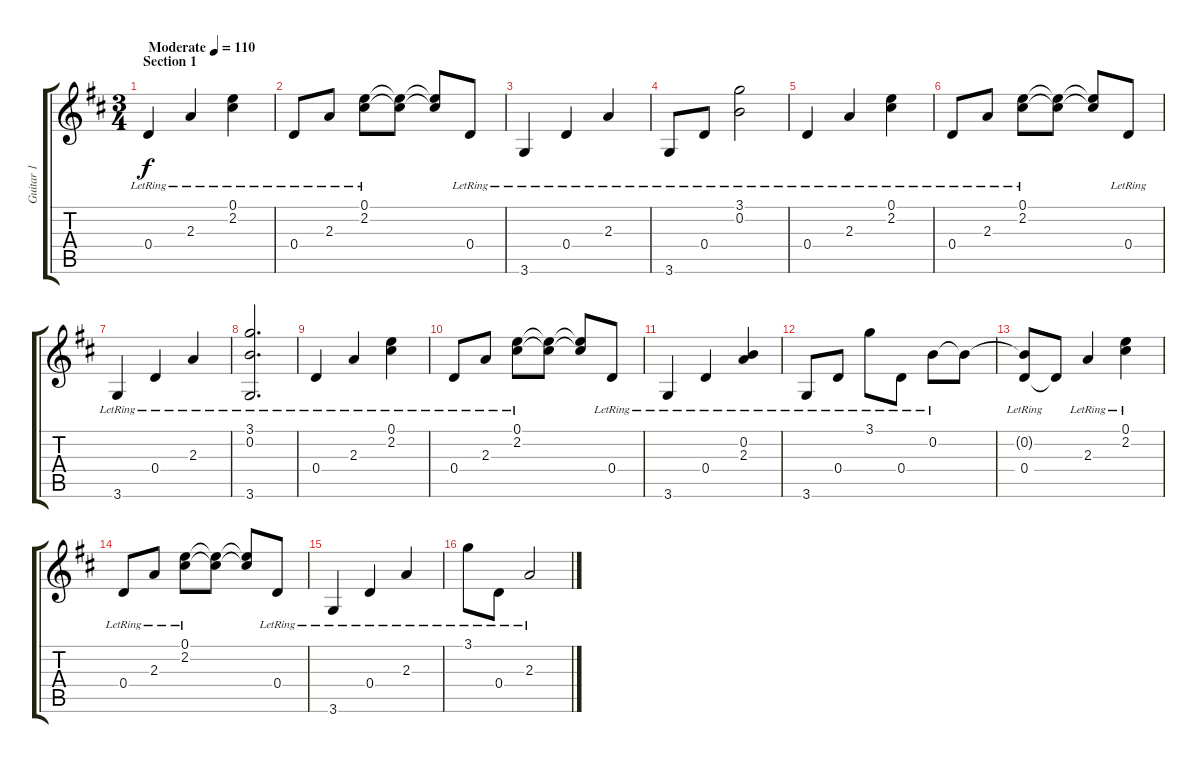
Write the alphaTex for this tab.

\track ("Guitar 1" "Guitar 1") {instrument acousticguitarsteel}
\staff {score tabs}
\tuning (E4 B3 G3 D3 A2 E2) {hide}
\ts (3 4)
\section ("" "Section 1")
\tempo (110 "Moderate")
\clef g2
\ks d
0.4{lr}.4{dy f instrument acousticguitarsteel} 2.3{lr}.4 (0.1{lr} 2.2{lr}).4 |
0.4{lr}.8 2.3{lr}.8 (0.1{lr} 2.2{lr}).8 (0.1{t} 2.2{t}).8 (0.1{t} 2.2{t}).8 0.4{lr}.8 |
3.6{lr}.4 0.4{lr}.4 2.3{lr}.4 |
3.6{lr}.8 0.4{lr}.8 (3.1{lr} 0.2{lr}).2 |
0.4{lr}.4 2.3{lr}.4 (0.1{lr} 2.2{lr}).4 |
0.4{lr}.8 2.3{lr}.8 (0.1{lr} 2.2{lr}).8 (0.1{t} 2.2{t}).8 (0.1{t} 2.2{t}).8 0.4{lr}.8 |
3.6{lr}.4 0.4{lr}.4 2.3{lr}.4 |
(3.1{lr} 0.2{lr} 3.6{lr}).2{d} |
0.4{lr}.4 2.3{lr}.4 (0.1{lr} 2.2{lr}).4 |
0.4{lr}.8 2.3{lr}.8 (0.1{lr} 2.2{lr}).8 (0.1{t} 2.2{t}).8 (0.1{t} 2.2{t}).8 0.4{lr}.8 |
3.6{lr}.4 0.4{lr}.4 (0.2{lr} 2.3{lr}).4 |
3.6{lr}.8 0.4{lr}.8 3.1{lr}.8 0.4{lr}.8 0.2{lr}.8 0.2{t}.8 |
(0.2{t} 0.4{lr}).8 0.4{t}.8 2.3{lr}.4 (0.1{lr} 2.2{lr}).4 |
0.4{lr}.8 2.3{lr}.8 (0.1{lr} 2.2{lr}).8 (0.1{t} 2.2{t}).8 (0.1{t} 2.2{t}).8 0.4{lr}.8 |
3.6{lr}.4 0.4{lr}.4 2.3{lr}.4 |
3.1{lr}.8 0.4{lr}.8 2.3{lr}.2
